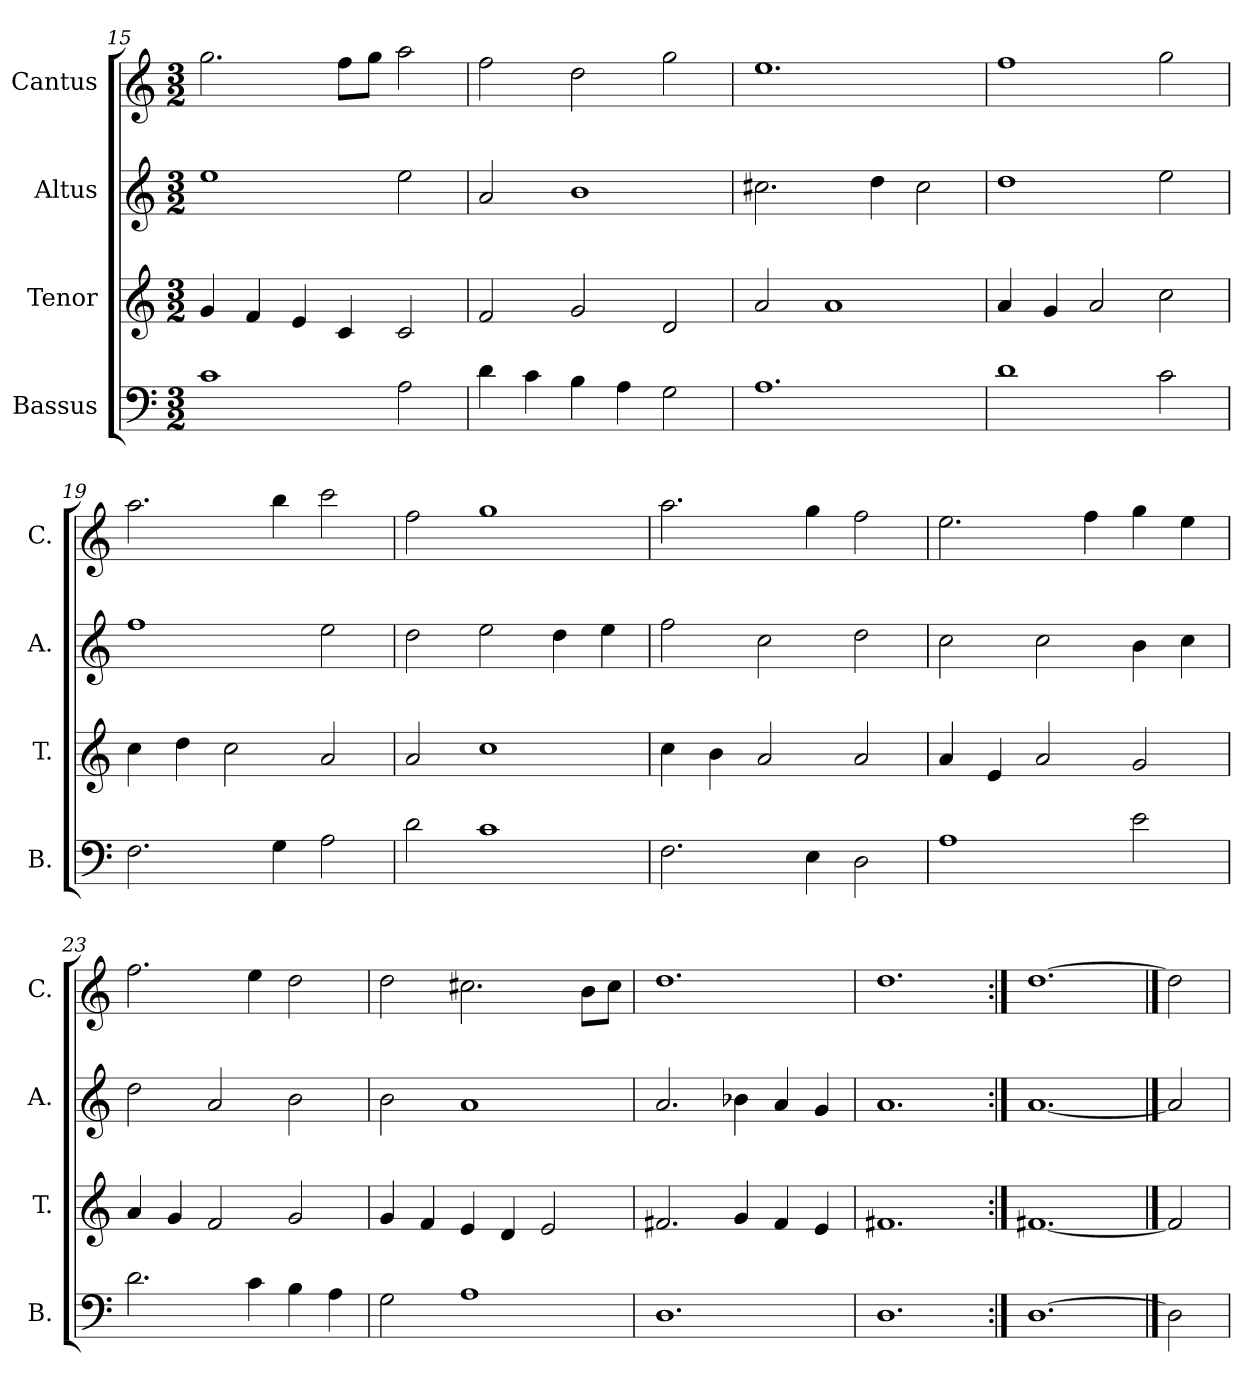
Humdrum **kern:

**kern	**kern	**kern	**kern
*part4	*part3	*part2	*part1
*staff4	*staff3	*staff2	*staff1
*I"Bassus	*I"Tenor	*I"Altus	*I"Cantus
*I'B.	*I'T.	*I'A.	*I'C.
*clefF4	*clefG2	*clefG2	*clefG2
*k[]	*k[]	*k[]	*k[]
*C:	*C:	*C:	*C:
*M3/2	*M3/2	*M3/2	*M3/2
=15	=15	=15	=15
1c\	4g/	1ee\	2.gg\
.	4f/	.	.
.	4e/	.	.
.	4c/	.	8ff\L
.	.	.	8gg\J
2A\	2c/	2ee\	2aa\
=16	=16	=16	=16
4d\	2f/	2a/	2ff\
4c\	.	.	.
4B\	2g/	1b\	2dd\
4A\	.	.	.
2G\	2d/	.	2gg\
=17	=17	=17	=17
1.A\	2a/	2.cc#X\	1.ee\
.	1a/	.	.
.	.	4dd\	.
.	.	2cc#\	.
=18	=18	=18	=18
1d\	4a/	1dd\	1ff\
.	4g/	.	.
.	2a/	.	.
2c\	2cc\	2ee\	2gg\
=19	=19	=19	=19
2.F\	4cc\	1ff\	2.aa\
.	4dd\	.	.
.	2cc\	.	.
4G\	.	.	4bb\
2A\	2a/	2ee\	2ccc\
=20	=20	=20	=20
2d\	2a/	2dd\	2ff\
1c\	1cc\	2ee\	1gg\
.	.	4dd\	.
.	.	4ee\	.
=21	=21	=21	=21
2.F\	4cc\	2ff\	2.aa\
.	4b\	.	.
.	2a/	2cc\	.
4E\	.	.	4gg\
2D\	2a/	2dd\	2ff\
=22	=22	=22	=22
1A\	4a/	2cc\	2.ee\
.	4e/	.	.
.	2a/	2cc\	.
.	.	.	4ff\
2e\	2g/	4b\	4gg\
.	.	4cc\	4ee\
=23	=23	=23	=23
2.d\	4a/	2dd\	2.ff\
.	4g/	.	.
.	2f/	2a/	.
4c\	.	.	4ee\
4B\	2g/	2b\	2dd\
4A\	.	.	.
=24	=24	=24	=24
2G\	4g/	2b\	2dd\
.	4f/	.	.
1A\	4e/	1a/	2.cc#X\
.	4d/	.	.
.	2e/	.	.
.	.	.	8b\L
.	.	.	8cc#\J
=25	=25	=25	=25
1.D\	2.f#X/	2.a/	1.dd\
.	4g/	4b-X\	.
.	4f#/	4a/	.
.	4e/	4g/	.
=26	=26	=26	=26
1.D\	1.f#X/	1.a/	1.dd\
=27:|!	=27:|!	=27:|!	=27:|!
[1.D\	[1.f#X/	[1.a/	[1.dd\
==28	==28	==28	==28
2D\]	2f#/]	2a/]	2dd\]
=	=	=	=
*-	*-	*-	*-
